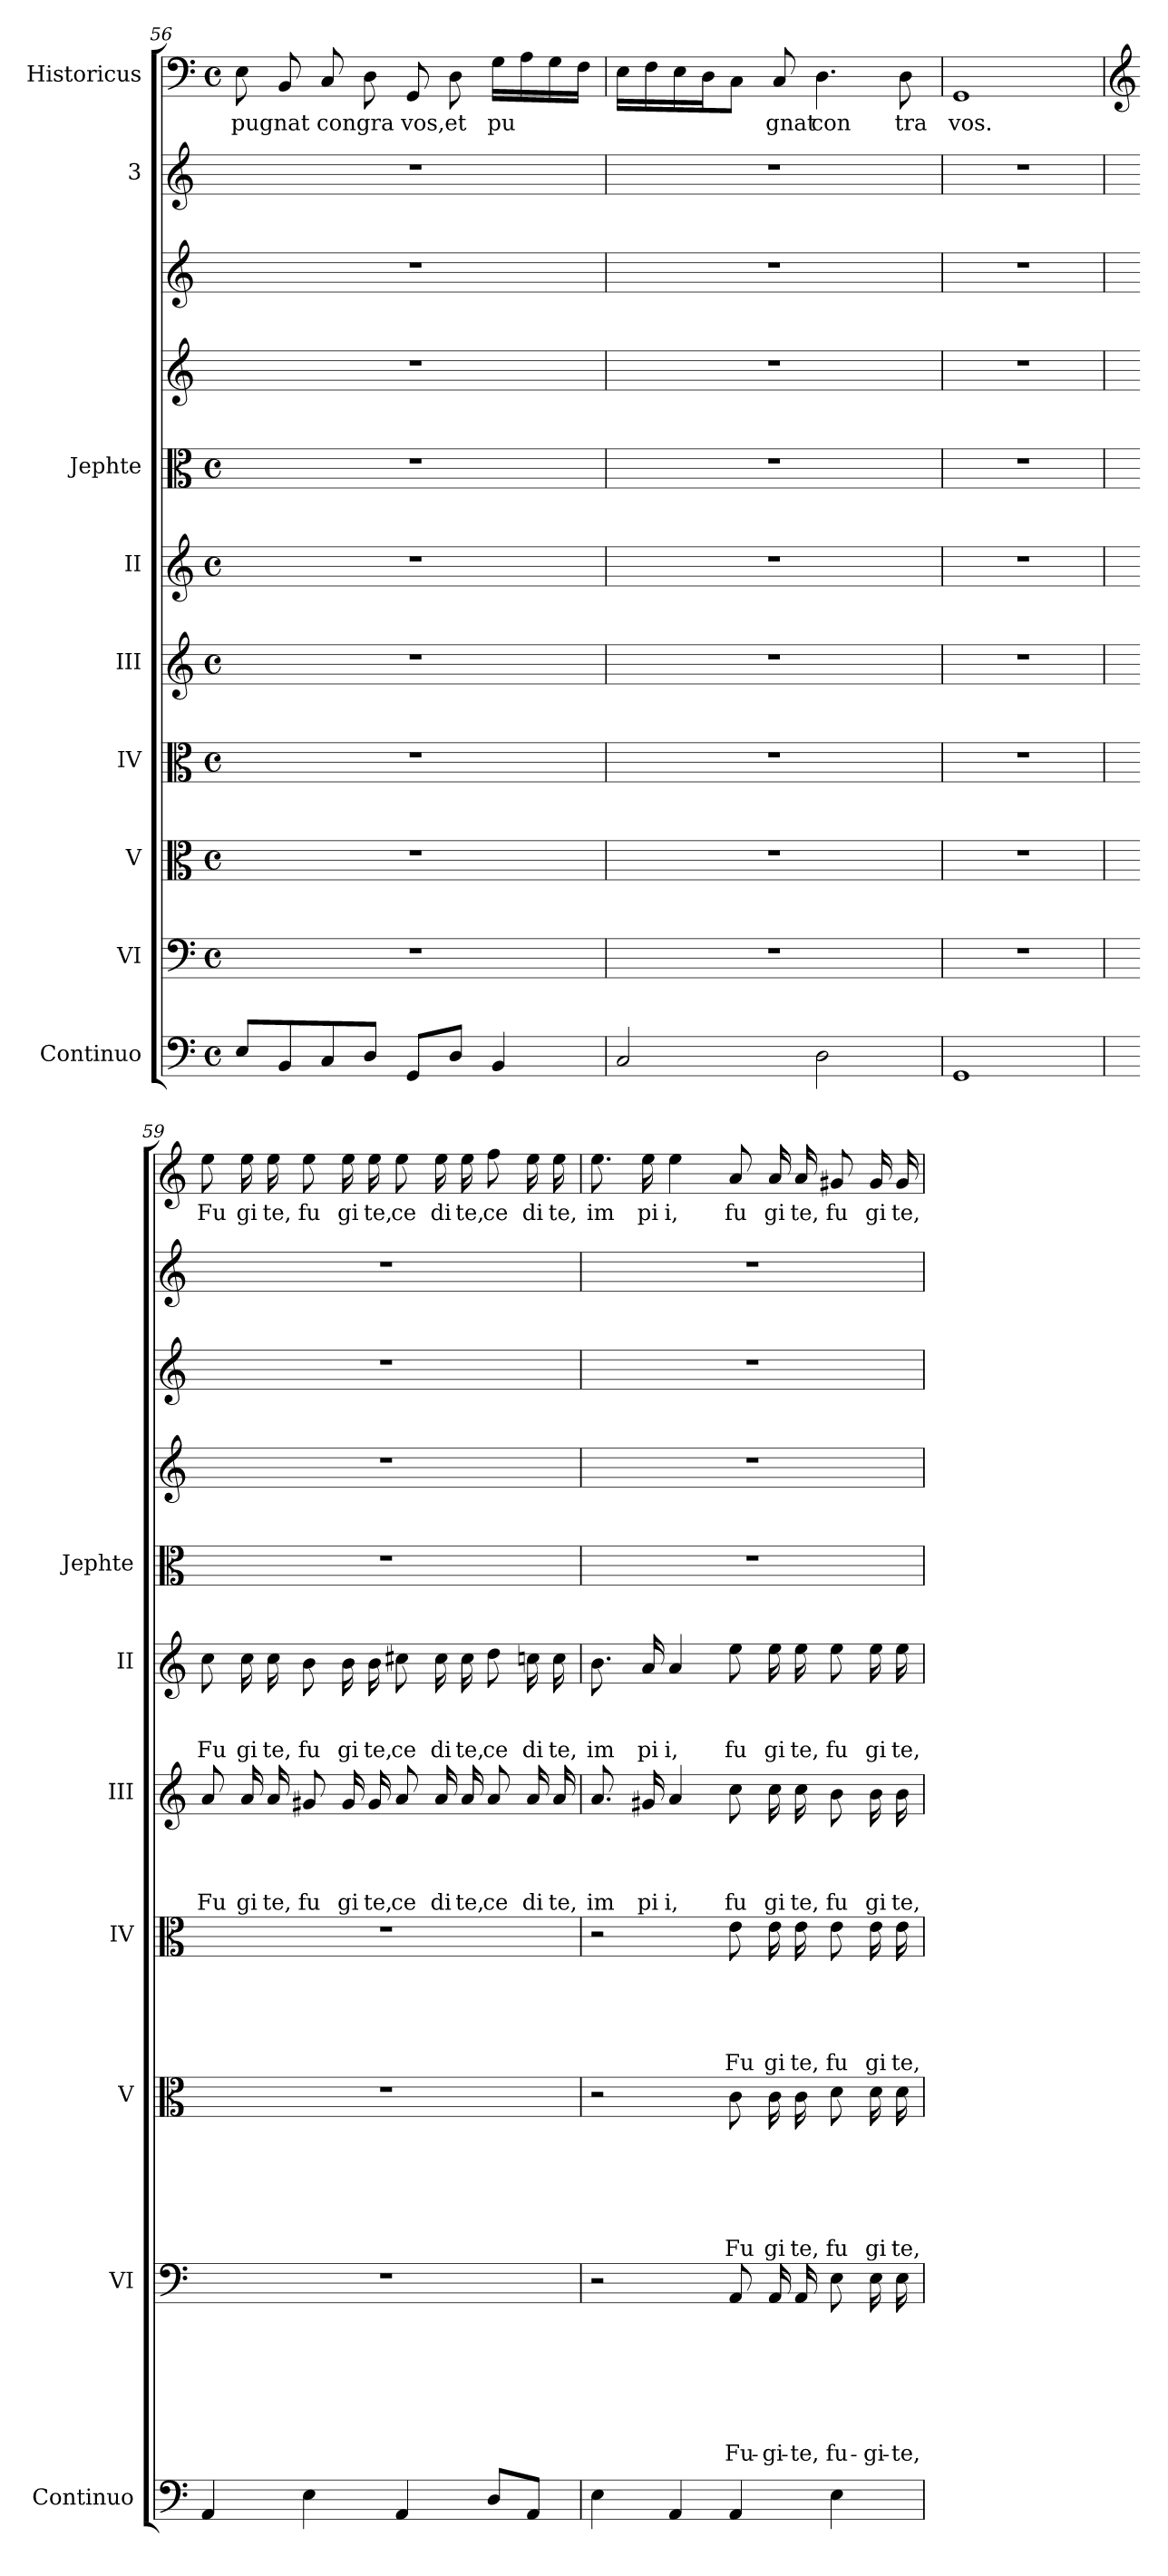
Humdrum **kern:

**kern	**kern	**text	**text	**text	**text	**text	**text	**text	**kern	**text	**text	**text	**text	**text	**text	**kern	**text	**text	**text	**text	**text	**kern	**text	**text	**text	**text	**kern	**text	**text	**text	**kern	**kern	**kern	**kern	**kern	**text
*part11	*part10	*part10	*part10	*part10	*part10	*part10	*part10	*part10	*part9	*part9	*part9	*part9	*part9	*part9	*part9	*part8	*part8	*part8	*part8	*part8	*part8	*part7	*part7	*part7	*part7	*part7	*part6	*part6	*part6	*part6	*part5	*part4	*part3	*part2	*part1	*part1
*staff11	*staff10	*staff10	*staff10	*staff10	*staff10	*staff10	*staff10	*staff10	*staff9	*staff9	*staff9	*staff9	*staff9	*staff9	*staff9	*staff8	*staff8	*staff8	*staff8	*staff8	*staff8	*staff7	*staff7	*staff7	*staff7	*staff7	*staff6	*staff6	*staff6	*staff6	*staff5	*staff4	*staff3	*staff2	*staff1	*staff1
*I"Continuo	*I"VI	*	*	*	*	*	*	*	*I"V	*	*	*	*	*	*	*I"IV	*	*	*	*	*	*I"III	*	*	*	*	*I"II	*	*	*	*I"Jephte	*	*	*I"3	*I"Historicus	*
*I'Continuo	*I'VI	*	*	*	*	*	*	*	*I'V	*	*	*	*	*	*	*I'IV	*	*	*	*	*	*I'III	*	*	*	*	*I'II	*	*	*	*I'Jephte	*	*	*	*	*
*clefF4	*clefF4	*	*	*	*	*	*	*	*clefC3	*	*	*	*	*	*	*clefC3	*	*	*	*	*	*clefG2	*	*	*	*	*clefG2	*	*	*	*clefC3	*clefG2	*clefG2	*clefG2	*clefF4	*
*k[]	*k[]	*	*	*	*	*	*	*	*k[]	*	*	*	*	*	*	*k[]	*	*	*	*	*	*k[]	*	*	*	*	*k[]	*	*	*	*k[]	*k[]	*k[]	*k[]	*k[]	*
*C:	*C:	*	*	*	*	*	*	*	*C:	*	*	*	*	*	*	*C:	*	*	*	*	*	*C:	*	*	*	*	*C:	*	*	*	*C:	*C:	*C:	*C:	*C:	*
*M4/4	*M4/4	*	*	*	*	*	*	*	*M4/4	*	*	*	*	*	*	*M4/4	*	*	*	*	*	*M4/4	*	*	*	*	*M4/4	*	*	*	*M4/4	*	*	*	*M4/4	*
*met(c)	*met(c)	*	*	*	*	*	*	*	*met(c)	*	*	*	*	*	*	*met(c)	*	*	*	*	*	*met(c)	*	*	*	*	*met(c)	*	*	*	*met(c)	*	*	*	*met(c)	*
=56	=56	=56	=56	=56	=56	=56	=56	=56	=56	=56	=56	=56	=56	=56	=56	=56	=56	=56	=56	=56	=56	=56	=56	=56	=56	=56	=56	=56	=56	=56	=56	=56	=56	=56	=56	=56
!	!	!	!	!	!	!	!	!	!	!	!	!	!	!	!	!	!	!	!	!	!	!	!	!	!	!	!	!	!	!	!	!	!	!	!	!LO:LY:b
8E/L	1r	.	.	.	.	.	.	.	1r	.	.	.	.	.	.	1r	.	.	.	.	.	1r	.	.	.	.	1r	.	.	.	1r	1r	1r	1r	8E\	pugnat
8BB/	.	.	.	.	.	.	.	.	.	.	.	.	.	.	.	.	.	.	.	.	.	.	.	.	.	.	.	.	.	.	.	.	.	.	8BB/	.
!	!	!	!	!	!	!	!	!	!	!	!	!	!	!	!	!	!	!	!	!	!	!	!	!	!	!	!	!	!	!	!	!	!	!	!	!LO:LY:b
8C/	.	.	.	.	.	.	.	.	.	.	.	.	.	.	.	.	.	.	.	.	.	.	.	.	.	.	.	.	.	.	.	.	.	.	8C/	congra
8D/J	.	.	.	.	.	.	.	.	.	.	.	.	.	.	.	.	.	.	.	.	.	.	.	.	.	.	.	.	.	.	.	.	.	.	8D\	.
!	!	!	!	!	!	!	!	!	!	!	!	!	!	!	!	!	!	!	!	!	!	!	!	!	!	!	!	!	!	!	!	!	!	!	!	!LO:LY:b
8GG/L	.	.	.	.	.	.	.	.	.	.	.	.	.	.	.	.	.	.	.	.	.	.	.	.	.	.	.	.	.	.	.	.	.	.	8GG/	vos,
!	!	!	!	!	!	!	!	!	!	!	!	!	!	!	!	!	!	!	!	!	!	!	!	!	!	!	!	!	!	!	!	!	!	!	!	!LO:LY:b
8D/J	.	.	.	.	.	.	.	.	.	.	.	.	.	.	.	.	.	.	.	.	.	.	.	.	.	.	.	.	.	.	.	.	.	.	8D\	et
!	!	!	!	!	!	!	!	!	!	!	!	!	!	!	!	!	!	!	!	!	!	!	!	!	!	!	!	!	!	!	!	!	!	!	!	!LO:LY:b
4BB/	.	.	.	.	.	.	.	.	.	.	.	.	.	.	.	.	.	.	.	.	.	.	.	.	.	.	.	.	.	.	.	.	.	.	16G\LL	pu
.	.	.	.	.	.	.	.	.	.	.	.	.	.	.	.	.	.	.	.	.	.	.	.	.	.	.	.	.	.	.	.	.	.	.	16A\	.
.	.	.	.	.	.	.	.	.	.	.	.	.	.	.	.	.	.	.	.	.	.	.	.	.	.	.	.	.	.	.	.	.	.	.	16G\	.
.	.	.	.	.	.	.	.	.	.	.	.	.	.	.	.	.	.	.	.	.	.	.	.	.	.	.	.	.	.	.	.	.	.	.	16F\JJ	.
=57	=57	=57	=57	=57	=57	=57	=57	=57	=57	=57	=57	=57	=57	=57	=57	=57	=57	=57	=57	=57	=57	=57	=57	=57	=57	=57	=57	=57	=57	=57	=57	=57	=57	=57	=57	=57
2C/	1r	.	.	.	.	.	.	.	1r	.	.	.	.	.	.	1r	.	.	.	.	.	1r	.	.	.	.	1r	.	.	.	1r	1r	1r	1r	16E\LL	.
.	.	.	.	.	.	.	.	.	.	.	.	.	.	.	.	.	.	.	.	.	.	.	.	.	.	.	.	.	.	.	.	.	.	.	16F\	.
.	.	.	.	.	.	.	.	.	.	.	.	.	.	.	.	.	.	.	.	.	.	.	.	.	.	.	.	.	.	.	.	.	.	.	16E\	.
.	.	.	.	.	.	.	.	.	.	.	.	.	.	.	.	.	.	.	.	.	.	.	.	.	.	.	.	.	.	.	.	.	.	.	16D\J	.
.	.	.	.	.	.	.	.	.	.	.	.	.	.	.	.	.	.	.	.	.	.	.	.	.	.	.	.	.	.	.	.	.	.	.	8C\J	.
!	!	!	!	!	!	!	!	!	!	!	!	!	!	!	!	!	!	!	!	!	!	!	!	!	!	!	!	!	!	!	!	!	!	!	!	!LO:LY:b
.	.	.	.	.	.	.	.	.	.	.	.	.	.	.	.	.	.	.	.	.	.	.	.	.	.	.	.	.	.	.	.	.	.	.	8C/	gnat
!	!	!	!	!	!	!	!	!	!	!	!	!	!	!	!	!	!	!	!	!	!	!	!	!	!	!	!	!	!	!	!	!	!	!	!	!LO:LY:b
2D\	.	.	.	.	.	.	.	.	.	.	.	.	.	.	.	.	.	.	.	.	.	.	.	.	.	.	.	.	.	.	.	.	.	.	4.D\	con
!	!	!	!	!	!	!	!	!	!	!	!	!	!	!	!	!	!	!	!	!	!	!	!	!	!	!	!	!	!	!	!	!	!	!	!	!LO:LY:b
.	.	.	.	.	.	.	.	.	.	.	.	.	.	.	.	.	.	.	.	.	.	.	.	.	.	.	.	.	.	.	.	.	.	.	8D\	tra
=58	=58	=58	=58	=58	=58	=58	=58	=58	=58	=58	=58	=58	=58	=58	=58	=58	=58	=58	=58	=58	=58	=58	=58	=58	=58	=58	=58	=58	=58	=58	=58	=58	=58	=58	=58	=58
!	!	!	!	!	!	!	!	!	!	!	!	!	!	!	!	!	!	!	!	!	!	!	!	!	!	!	!	!	!	!	!	!	!	!	!	!LO:LY:b
1GG	1r	.	.	.	.	.	.	.	1r	.	.	.	.	.	.	1r	.	.	.	.	.	1r	.	.	.	.	1r	.	.	.	1r	1r	1r	1r	1GG	vos.
!!LO:PB:g=z
=59!	=59!	=59!	=59!	=59!	=59!	=59!	=59!	=59!	=59!	=59!	=59!	=59!	=59!	=59!	=59!	=59!	=59!	=59!	=59!	=59!	=59!	=59!	=59!	=59!	=59!	=59!	=59!	=59!	=59!	=59!	=59!	=59!	=59!	=59!	=59!	=59!
*	*	*	*	*	*	*	*	*	*	*	*	*	*	*	*	*	*	*	*	*	*	*	*	*	*	*	*	*	*	*	*	*	*	*	*clefG2	*
!	!	!	!	!	!	!	!	!	!	!	!	!	!	!	!	!	!	!	!	!	!	!	!	!	!	!LO:LY:b	!	!	!	!LO:LY:b	!	!	!	!	!	!LO:LY:b
4AA/	1r	.	.	.	.	.	.	.	1r	.	.	.	.	.	.	1r	.	.	.	.	.	8a/	.	.	.	Fu	8cc\	.	.	Fu	1r	1r	1r	1r	8ee\	Fu
!	!	!	!	!	!	!	!	!	!	!	!	!	!	!	!	!	!	!	!	!	!	!	!	!	!	!LO:LY:b	!	!	!	!LO:LY:b	!	!	!	!	!	!LO:LY:b
.	.	.	.	.	.	.	.	.	.	.	.	.	.	.	.	.	.	.	.	.	.	16a/	.	.	.	gi	16cc\	.	.	gi	.	.	.	.	16ee\	gi
!	!	!	!	!	!	!	!	!	!	!	!	!	!	!	!	!	!	!	!	!	!	!	!	!	!	!LO:LY:b	!	!	!	!LO:LY:b	!	!	!	!	!	!LO:LY:b
.	.	.	.	.	.	.	.	.	.	.	.	.	.	.	.	.	.	.	.	.	.	16a/	.	.	.	te,	16cc\	.	.	te,	.	.	.	.	16ee\	te,
!	!	!	!	!	!	!	!	!	!	!	!	!	!	!	!	!	!	!	!	!	!	!	!	!	!	!LO:LY:b	!	!	!	!LO:LY:b	!	!	!	!	!	!LO:LY:b
4E\	.	.	.	.	.	.	.	.	.	.	.	.	.	.	.	.	.	.	.	.	.	8g#X/	.	.	.	fu	8b\	.	.	fu	.	.	.	.	8ee\	fu
!	!	!	!	!	!	!	!	!	!	!	!	!	!	!	!	!	!	!	!	!	!	!	!	!	!	!LO:LY:b	!	!	!	!LO:LY:b	!	!	!	!	!	!LO:LY:b
.	.	.	.	.	.	.	.	.	.	.	.	.	.	.	.	.	.	.	.	.	.	16g#/	.	.	.	gi	16b\	.	.	gi	.	.	.	.	16ee\	gi
!	!	!	!	!	!	!	!	!	!	!	!	!	!	!	!	!	!	!	!	!	!	!	!	!	!	!LO:LY:b	!	!	!	!LO:LY:b	!	!	!	!	!	!LO:LY:b
.	.	.	.	.	.	.	.	.	.	.	.	.	.	.	.	.	.	.	.	.	.	16g#/	.	.	.	te,	16b\	.	.	te,	.	.	.	.	16ee\	te,
!	!	!	!	!	!	!	!	!	!	!	!	!	!	!	!	!	!	!	!	!	!	!	!	!	!	!LO:LY:b	!	!	!	!LO:LY:b	!	!	!	!	!	!LO:LY:b
4AA/	.	.	.	.	.	.	.	.	.	.	.	.	.	.	.	.	.	.	.	.	.	8a/	.	.	.	ce	8cc#X\	.	.	ce	.	.	.	.	8ee\	ce
!	!	!	!	!	!	!	!	!	!	!	!	!	!	!	!	!	!	!	!	!	!	!	!	!	!	!LO:LY:b	!	!	!	!LO:LY:b	!	!	!	!	!	!LO:LY:b
.	.	.	.	.	.	.	.	.	.	.	.	.	.	.	.	.	.	.	.	.	.	16a/	.	.	.	di	16cc#\	.	.	di	.	.	.	.	16ee\	di
!	!	!	!	!	!	!	!	!	!	!	!	!	!	!	!	!	!	!	!	!	!	!	!	!	!	!LO:LY:b	!	!	!	!LO:LY:b	!	!	!	!	!	!LO:LY:b
.	.	.	.	.	.	.	.	.	.	.	.	.	.	.	.	.	.	.	.	.	.	16a/	.	.	.	te,	16cc#\	.	.	te,	.	.	.	.	16ee\	te,
!	!	!	!	!	!	!	!	!	!	!	!	!	!	!	!	!	!	!	!	!	!	!	!	!	!	!LO:LY:b	!	!	!	!LO:LY:b	!	!	!	!	!	!LO:LY:b
8D/L	.	.	.	.	.	.	.	.	.	.	.	.	.	.	.	.	.	.	.	.	.	8a/	.	.	.	ce	8dd\	.	.	ce	.	.	.	.	8ff\	ce
!	!	!	!	!	!	!	!	!	!	!	!	!	!	!	!	!	!	!	!	!	!	!	!	!	!	!LO:LY:b	!	!	!	!LO:LY:b	!	!	!	!	!	!LO:LY:b
8AA/J	.	.	.	.	.	.	.	.	.	.	.	.	.	.	.	.	.	.	.	.	.	16a/	.	.	.	di	16ccn\	.	.	di	.	.	.	.	16ee\	di
!	!	!	!	!	!	!	!	!	!	!	!	!	!	!	!	!	!	!	!	!	!	!	!	!	!	!LO:LY:b	!	!	!	!LO:LY:b	!	!	!	!	!	!LO:LY:b
.	.	.	.	.	.	.	.	.	.	.	.	.	.	.	.	.	.	.	.	.	.	16a/	.	.	.	te,	16cc\	.	.	te,	.	.	.	.	16ee\	te,
=60	=60	=60	=60	=60	=60	=60	=60	=60	=60	=60	=60	=60	=60	=60	=60	=60	=60	=60	=60	=60	=60	=60	=60	=60	=60	=60	=60	=60	=60	=60	=60	=60	=60	=60	=60	=60
!	!	!	!	!	!	!	!	!	!	!	!	!	!	!	!	!	!	!	!	!	!	!	!	!	!	!LO:LY:b	!	!	!	!LO:LY:b	!	!	!	!	!	!LO:LY:b
4E\	2r	.	.	.	.	.	.	.	2r	.	.	.	.	.	.	2r	.	.	.	.	.	8.a/	.	.	.	im	8.b\	.	.	im	1r	1r	1r	1r	8.ee\	im
!	!	!	!	!	!	!	!	!	!	!	!	!	!	!	!	!	!	!	!	!	!	!	!	!	!	!LO:LY:b	!	!	!	!LO:LY:b	!	!	!	!	!	!LO:LY:b
.	.	.	.	.	.	.	.	.	.	.	.	.	.	.	.	.	.	.	.	.	.	16g#X/	.	.	.	pi	16a/	.	.	pi	.	.	.	.	16ee\	pi
!	!	!	!	!	!	!	!	!	!	!	!	!	!	!	!	!	!	!	!	!	!	!	!	!	!	!LO:LY:b	!	!	!	!LO:LY:b	!	!	!	!	!	!LO:LY:b
4AA/	.	.	.	.	.	.	.	.	.	.	.	.	.	.	.	.	.	.	.	.	.	4a/	.	.	.	i,	4a/	.	.	i,	.	.	.	.	4ee\	i,
!	!	!	!	!	!	!	!	!LO:LY:b	!	!	!	!	!	!	!LO:LY:b	!	!	!	!	!	!LO:LY:b	!	!	!	!	!LO:LY:b	!	!	!	!LO:LY:b	!	!	!	!	!	!LO:LY:b
4AA/	8AA/	.	.	.	.	.	.	Fu-	8c\	.	.	.	.	.	Fu	8e\	.	.	.	.	Fu	8cc\	.	.	.	fu	8ee\	.	.	fu	.	.	.	.	8a/	fu
!	!	!	!	!	!	!	!	!LO:LY:b	!	!	!	!	!	!	!LO:LY:b	!	!	!	!	!	!LO:LY:b	!	!	!	!	!LO:LY:b	!	!	!	!LO:LY:b	!	!	!	!	!	!LO:LY:b
.	16AA/	.	.	.	.	.	.	-gi-	16c\	.	.	.	.	.	gi	16e\	.	.	.	.	gi	16cc\	.	.	.	gi	16ee\	.	.	gi	.	.	.	.	16a/	gi
!	!	!	!	!	!	!	!	!LO:LY:b	!	!	!	!	!	!	!LO:LY:b	!	!	!	!	!	!LO:LY:b	!	!	!	!	!LO:LY:b	!	!	!	!LO:LY:b	!	!	!	!	!	!LO:LY:b
.	16AA/	.	.	.	.	.	.	-te,	16c\	.	.	.	.	.	te,	16e\	.	.	.	.	te,	16cc\	.	.	.	te,	16ee\	.	.	te,	.	.	.	.	16a/	te,
!	!	!	!	!	!	!	!	!LO:LY:b	!	!	!	!	!	!	!LO:LY:b	!	!	!	!	!	!LO:LY:b	!	!	!	!	!LO:LY:b	!	!	!	!LO:LY:b	!	!	!	!	!	!LO:LY:b
4E\	8E\	.	.	.	.	.	.	fu-	8d\	.	.	.	.	.	fu	8e\	.	.	.	.	fu	8b\	.	.	.	fu	8ee\	.	.	fu	.	.	.	.	8g#X/	fu
!	!	!	!	!	!	!	!	!LO:LY:b	!	!	!	!	!	!	!LO:LY:b	!	!	!	!	!	!LO:LY:b	!	!	!	!	!LO:LY:b	!	!	!	!LO:LY:b	!	!	!	!	!	!LO:LY:b
.	16E\	.	.	.	.	.	.	-gi-	16d\	.	.	.	.	.	gi	16e\	.	.	.	.	gi	16b\	.	.	.	gi	16ee\	.	.	gi	.	.	.	.	16g#/	gi
!	!	!	!	!	!	!	!	!LO:LY:b	!	!	!	!	!	!	!LO:LY:b	!	!	!	!	!	!LO:LY:b	!	!	!	!	!LO:LY:b	!	!	!	!LO:LY:b	!	!	!	!	!	!LO:LY:b
.	16E\	.	.	.	.	.	.	-te,	16d\	.	.	.	.	.	te,	16e\	.	.	.	.	te,	16b\	.	.	.	te,	16ee\	.	.	te,	.	.	.	.	16g#</	te,
=	=	=	=	=	=	=	=	=	=	=	=	=	=	=	=	=	=	=	=	=	=	=	=	=	=	=	=	=	=	=	=	=	=	=	=	=
*-	*-	*-	*-	*-	*-	*-	*-	*-	*-	*-	*-	*-	*-	*-	*-	*-	*-	*-	*-	*-	*-	*-	*-	*-	*-	*-	*-	*-	*-	*-	*-	*-	*-	*-	*-	*-
